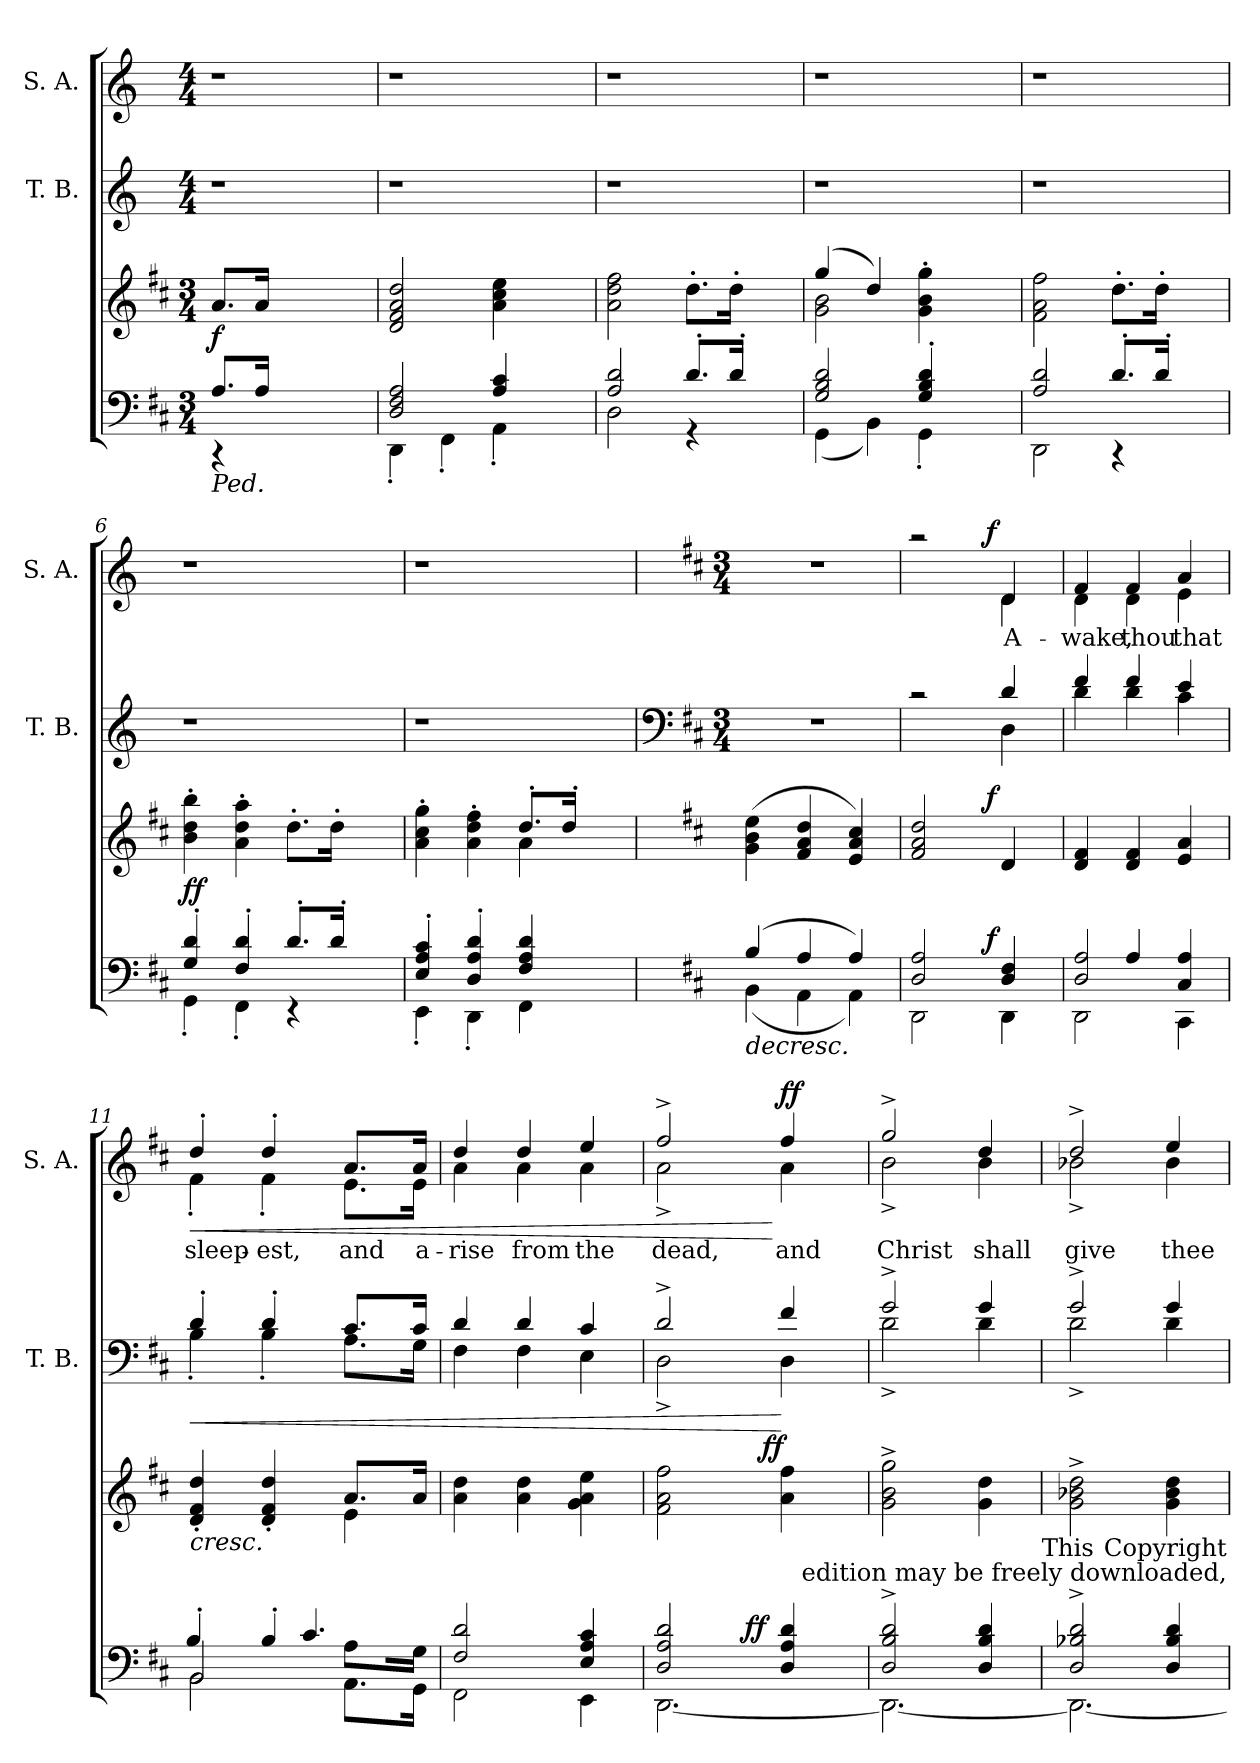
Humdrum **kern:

**kern	**dynam	**kern	**dynam	**kern	**dynam	**kern	**text	**dynam
*part4	*part4	*part3	*part3	*part2	*part2	*part1	*part1	*part1
*staff4	*staff4	*staff3	*staff3	*staff2	*staff2	*staff1	*staff1	*staff1
*	*	*	*	*I"T. B.	*	*I"S. A.	*	*
*	*	*	*	*I'T. B.	*	*I'S. A.	*	*
*clefF4	*	*clefG2	*	*clefG2	*	*clefG2	*	*
*k[f#c#]	*	*k[f#c#]	*	*k[]	*	*k[]	*	*
*D:	*	*D:	*	*C:	*	*C:	*	*
*M3/4	*	*M3/4	*	*M4/4	*	*M4/4	*	*
=1	=1	=1	=1	=1	=1	=1	=1	=1
*^	*	*	*	*	*	*	*	*
!LO:TX:b:i:t=Ped.	!	!	!	!	!	!	!	!	!
!	!	!LO:DY:a	!	!	!	!	!	!	!
8.A/L	4rCC	f	8.a/L	.	1r	.	1r	.	.
16A/Jk	.	.	16a/Jk	.	.	.	.	.	.
2.ryy	2.ryy	.	2.ryy	.	.	.	.	.	.
=2	=2	=2	=2	=2	=2	=2	=2	=2	=2
2D/ 2F#/ 2A/	4DD'<\	.	2d/ 2f#/ 2a/ 2dd/	.	1r	.	1r	.	.
.	4FF#'<\	.	.	.	.	.	.	.	.
4A/ 4c#/	4AA'<\	.	4a\ 4cc#\ 4ee\	.	.	.	.	.	.
4ryy	4ryy	.	4ryy	.	.	.	.	.	.
=3	=3	=3	=3	=3	=3	=3	=3	=3	=3
2A/ 2d/	2D\	.	2a\ 2dd\ 2ff#\	.	1r	.	1r	.	.
8.d'>/L	4rGG	.	8.dd'>\L	.	.	.	.	.	.
16d'>/Jk	.	.	16dd'>\Jk	.	.	.	.	.	.
4ryy	4ryy	.	4ryy	.	.	.	.	.	.
=4	=4	=4	=4	=4	=4	=4	=4	=4	=4
*	*	*	*^	*	*	*	*	*	*
2G/ 2B/ 2d/	(<4GG\	.	(4gg/	2g\ 2b\	.	1r	.	1r	.	.
.	4BB\)	.	4dd/)	.	.	.	.	.	.	.
4G/'> 4B/'> 4d/'>	4GG'<\	.	4ryy	4g\'< 4b\'< 4gg\'<	.	.	.	.	.	.
4ryy	4ryy	.	4ryy	4ryy	.	.	.	.	.	.
*	*	*	*v	*v	*	*	*	*	*	*
=5	=5	=5	=5	=5	=5	=5	=5	=5	=5
2A/ 2d/	2DD\	.	2f#\ 2a\ 2ff#\	.	1r	.	1r	.	.
8.d'>/L	4rCC	.	8.dd'>\L	.	.	.	.	.	.
16d'>/Jk	.	.	16dd'>\Jk	.	.	.	.	.	.
4ryy	4ryy	.	4ryy	.	.	.	.	.	.
=6	=6	=6	=6	=6	=6	=6	=6	=6	=6
!	!	!	!	!LO:DY:b	!	!	!	!	!
4G/'> 4d/'>	4GG'<\	.	4b\'> 4dd\'> 4bb\'>	ff	1r	.	1r	.	.
4F#/'> 4d/'>	4FF#'<\	.	4a\'> 4dd\'> 4aa\'>	.	.	.	.	.	.
8.d'>/L	4rEE	.	8.dd'>\L	.	.	.	.	.	.
16d'>/Jk	.	.	16dd'>\Jk	.	.	.	.	.	.
4ryy	4ryy	.	4ryy	.	.	.	.	.	.
=7	=7	=7	=7	=7	=7	=7	=7	=7	=7
*	*	*	*^	*	*	*	*	*	*
4E/'> 4A/'> 4c#/'>	4EE'<\	.	2ryy	4a\'< 4cc#\'< 4gg\'<	.	1r	.	1r	.	.
4D/'> 4A/'> 4d/'>	4DD'<\	.	.	4a\'< 4dd\'< 4ff#\'<	.	.	.	.	.	.
4F#/ 4A/ 4d/	4FF#\	.	8.dd'>/L	4a\	.	.	.	.	.	.
.	.	.	16dd'>/Jk	.	.	.	.	.	.	.
4ryy	4ryy	.	4ryy	4ryy	.	.	.	.	.	.
*	*	*	*v	*v	*	*	*	*	*	*
!!LO:LB:g=z
=8	=8	=8	=8	=8	=8	=8	=8	=8	=8
*	*	*	*	*	*clefF4	*	*	*	*
*	*	*	*	*	*k[f#c#]	*	*k[f#c#]	*	*
*	*	*	*	*	*D:	*	*D:	*	*
*	*	*	*	*	*M3/4	*	*M3/4	*	*
*	*	*	*^	*	*	*	*	*	*
!	!	!LO:HP:b	!	!	!	!LO:N:vis=1	!	!LO:N:vis=1	!	!
*	*	*	*v	*v	*	*	*	*	*	*
(4B/	(<4BB\	>	(>4g\ 4b\ 4ee\	.	2.r	.	2.r	.	.
4A/	4AA\	.	4f#/ 4a/ 4dd/	.	.	.	.	.	.
4A/)	4AA\)	.	4e/ 4a/ 4cc#/)	.	.	.	.	.	.
=9	=9	=9	=9	=9	=9	=9	=9	=9	=9
*	*^	*	*^	*	*^	*	*^	*	*
*	*	*	*	*	*	*	*	*	*	*	*^	*	*
2D/ 2A/	2DD\	4...ryy	.	2f#/ 2a/ 2dd/	4...ryy	.	2rc	2ryy	.	2raa	2ryy	4...ryy	.	.
!	!	!	!LO:DY:a	!	!	!LO:DY:a	!	!	!	!	!	!	!	!LO:DY:a
.	.	4ryy	f	.	4ryy	f	.	.	.	.	.	4ryy	.	f
!	!	!	!	!	!	!	!	!	!	!	!	!	!LO:LY:b	!
4D/ 4F#/	4DD\	.	]	4d/	.	.	4d/	4D\	.	4d/	4d\	.	A-	.
.	.	32ryy	.	.	32ryy	.	.	.	.	.	.	32ryy	.	.
=10	=10	=10	=10	=10	=10	=10	=10	=10	=10	=10	=10	=10	=10	=10
!	!	!	!	!	!	!	!	!	!	!	!	!	!LO:LY:b	!
*	*	*	*	*v	*v	*	*	*	*	*	*v	*v	*	*
2DD\	2D/ 2A/	4ryy	.	4d/ 4f#/	.	4f#/	4d\	.	4f#/	4d\	-wake,	.
!	!	!	!	!	!	!	!	!	!	!	!LO:LY:b	!
.	.	4A/	.	4d/ 4f#/	.	4f#/	4d\	.	4f#/	4d\	thou	.
!	!	!	!	!	!	!	!	!	!	!	!LO:LY:b	!
4CC#\	4ryy	4C#/ 4A/	.	4e/ 4a/	.	4e/	4c#\	.	4a/	4e\	that	.
=11	=11	=11	=11	=11	=11	=11	=11	=11	=11	=11	=11	=11
*	*	*^	*	*	*	*	*	*	*	*	*	*
!	!	!	!	!	!	!LO:HP:b	!	!	!LO:HP:b	!	!	!LO:LY:b	!LO:HP:b
*	*	*	*	*	*^	*	*	*	*	*	*	*	*
2BB/	2BB\	4B'>/	4.ryy	.	4d/'> 4f#/'> 4dd/'>	2ryy	<	4d'>/	4B'<\	<	4dd'>/	4f#'<\	sleep-	<
!	!	!	!	!	!	!	!	!	!	!	!	!	!LO:LY:b	!
.	.	4B'>/	.	.	4d/'> 4f#/'> 4dd/'>	.	.	4d'>/	4B'<\	.	4dd'>/	4f#'<\	-est,	.
.	.	.	4.c#/	.	.	.	.	.	.	.	.	.	.	.
!	!	!	!	!	!	!	!	!	!	!	!	!	!LO:LY:b	!
8.AA\L	4ryy	8A\L	.	.	4e\	8.a/L	.	8.c#/L	8.A\L	.	8.a/L	8.e\L	and	.
.	.	16ryy	.	.	.	.	.	.	.	.	.	.	.	.
!	!	!	!	!	!	!	!	!	!	!	!	!	!LO:LY:b	!
16GG\Jk	.	16G\Jk	.	.	.	16a/Jk	.	16c#/Jk	16G\Jk	.	16a/Jk	16e\Jk	a-	.
*	*	*v	*v	*	*	*	*	*	*	*	*	*	*	*
=12	=12	=12	=12	=12	=12	=12	=12	=12	=12	=12	=12	=12	=12
!	!	!	!	!	!	!	!	!	!	!	!	!LO:LY:b	!
*	*v	*v	*	*	*	*	*	*	*	*	*	*	*
*	*	*	*v	*v	*	*	*	*	*	*	*	*
2F#/ 2d/	2FF#\	.	4a\ 4dd\	.	4d/	4F#\	.	4dd/	4a\	-rise	.
!	!	!	!	!	!	!	!	!	!	!LO:LY:b	!
.	.	.	4a\ 4dd\	.	4d/	4F#\	.	4dd/	4a\	from	.
!	!	!	!	!	!	!	!	!	!	!LO:LY:b	!
4E/ 4A/ 4c#/	4EE\	.	4g\ 4a\ 4ee\	.	4c#/	4E\	.	4ee/	4a\	the	.
=13	=13	=13	=13	=13	=13	=13	=13	=13	=13	=13	=13
!	!	!	!	!	!	!	!	!	!	!LO:LY:b	!
*	*^	*	*^	*	*	*	*	*	*	*	*
2D/ 2A/ 2d/	[<2.DD\	4..ryy	.	2f#\ 2a\ 2ff#\	4...ryy	.	2d^>/	2D^<\	.	2ff#^>/	2a^<\	dead,	.
!	!	!	!LO:DY:a	!	!	!	!	!	!	!	!	!	!
.	.	4ryy	ff	.	.	.	.	.	.	.	.	.	.
!	!	!	!	!	!	!LO:DY:a	!	!	!	!	!	!	!
.	.	.	.	.	4ryy	ff	.	.	.	.	.	.	.
!	!	!	!	!	!	!	!	!	!	!	!	!LO:LY:b	!LO:DY:n=1:a
4D/ 4A/ 4d/	.	.	.	4a\ 4ff#\	.	[	4f#/	4D\	[	4ff#/	4a\	and	[ ff
.	.	16ryy	.	.	.	.	.	.	.	.	.	.	.
.	.	.	.	.	32ryy	.	.	.	.	.	.	.	.
!!LO:LB:g=z	!!
=14	=14	=14	=14	=14	=14	=14	=14	=14	=14	=14	=14	=14	=14
!	!	!	!	!	!	!	!	!	!	!	!	!LO:LY:b	!
*	*v	*v	*	*	*	*	*	*	*	*	*	*	*
*	*	*	*v	*v	*	*	*	*	*	*	*	*
2D/^> 2B/^> 2d/^>	2.DD\_	.	2g\^> 2b\^> 2gg\^>	.	2g^>/	2d^<\	.	2gg^>/	2b^<\	Christ	.
!	!	!	!	!	!	!	!	!	!	!LO:LY:b	!
4D/ 4B/ 4d/	.	.	4g\ 4dd\	.	4g/	4d\	.	4dd/	4b\	shall	.
!	!	!	!LO:TX:b:t=This	!	!	!	!	!	!	!	!
=15	=15	=15	=15	=15	=15	=15	=15	=15	=15	=15	=15
!	!	!	!	!	!	!	!	!	!	!LO:LY:b	!
2D/^> 2B-X/^> 2d/^>	2.DD\_	.	2g\^> 2b-X\^> 2dd\^>	.	2g^>/	2d^<\	.	2dd^>/	2b-X^<\	give	.
!	!	!	!	!	!	!	!	!	!	!LO:LY:b	!
4D/ 4B-/ 4d/	.	.	4g\ 4b-\ 4dd\	.	4g/	4d\	.	4ee/	4b-\	thee	.
*v	*v	*	*	*	*	*	*	*	*	*	*
!	!	!LO:TX:b:t=edition may be freely downloaded,	!	!	!	!	!	!	!	!
!	!	!LO:TX:b:t=Copyright	!	!	!	!	!	!	!	!
*	*	*	*	*v	*v	*	*	*	*	*
*	*	*	*	*	*	*v	*v	*	*
=	=	=	=	=	=	=	=	=
*-	*-	*-	*-	*-	*-	*-	*-	*-
